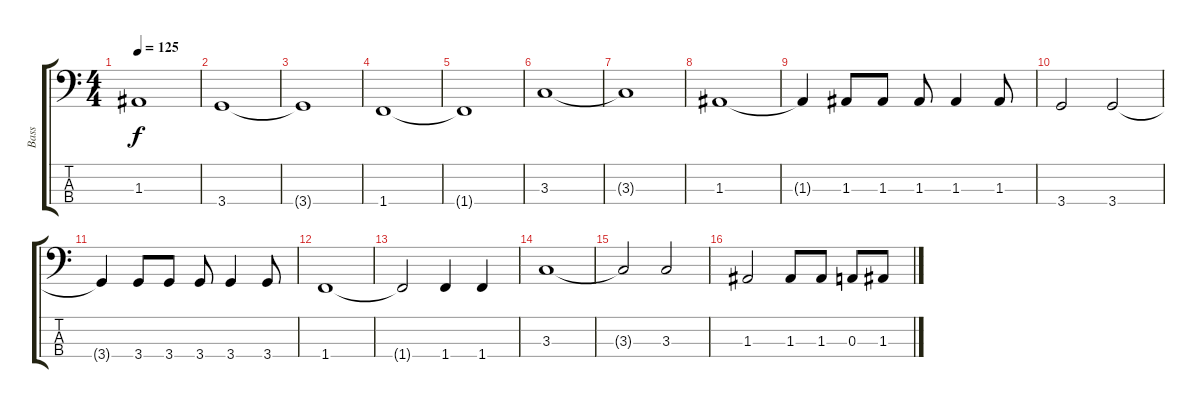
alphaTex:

\track ("Bass" "Bass") {instrument electricbassfinger}
\staff {score tabs}
\tuning (G2 D2 A1 E1) {hide}
\ts (4 4)
\tempo 125
\clef f4
\ks c
1.3{t}.1{dy f} |
3.4.1 |
3.4{t}.1 |
1.4.1 |
1.4{t}.1 |
3.3.1 |
3.3{t}.1 |
1.3.1 |
1.3{t}.4 1.3.8 1.3.8 1.3.8 1.3.4 1.3.8 |
3.4.2 3.4.2 |
3.4{t}.4 3.4.8 3.4.8 3.4.8 3.4.4 3.4.8 |
1.4.1 |
1.4{t}.2 1.4.4 1.4.4 |
3.3.1 |
3.3{t}.2 3.3.2 |
1.3.2 1.3.8 1.3.8 0.3.8 1.3.8
